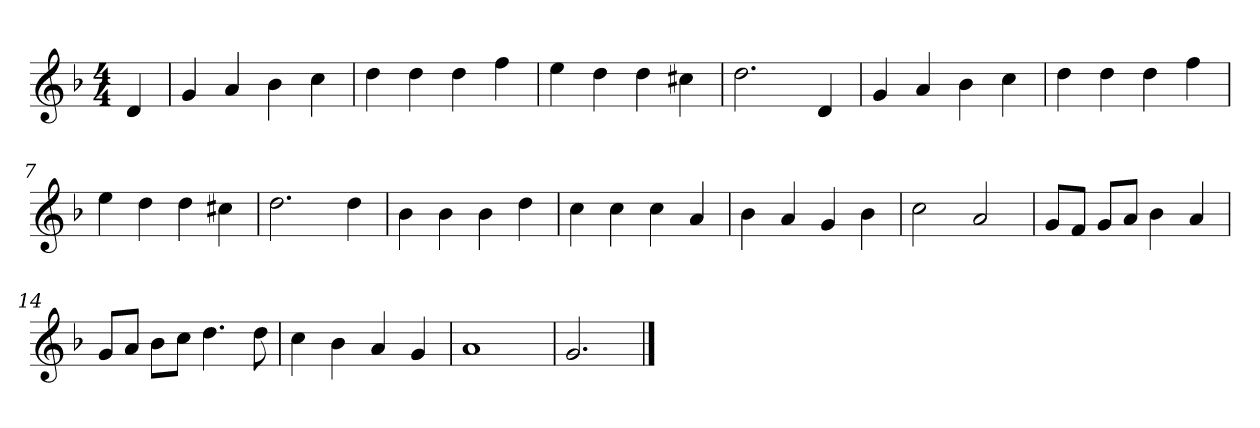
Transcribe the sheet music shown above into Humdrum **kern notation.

**kern
*part1
*staff1
*k[b-]
*M4/4
*MM120
=
4d
=1
4g
4a
4b-
4cc
=2
4dd
4dd
4dd
4ff
=3
4ee
4dd
4dd
4cc#X
=4
2.dd
4d
=5
4g
4a
4b-
4cc
=6
4dd
4dd
4dd
4ff
=7
4ee
4dd
4dd
4cc#X
=8
2.dd
4dd
=9
4b-
4b-
4b-
4dd
=10
4cc
4cc
4cc
4a
=11
4b-
4a
4g
4b-
=12
2cc
2a
=13
8gL
8fJ
8gL
8aJ
4b-
4a
=14
8gL
8aJ
8b-L
8ccJ
4.dd
8dd
=15
4cc
4b-
4a
4g
=16
1a
=17
2.g
==
*-
